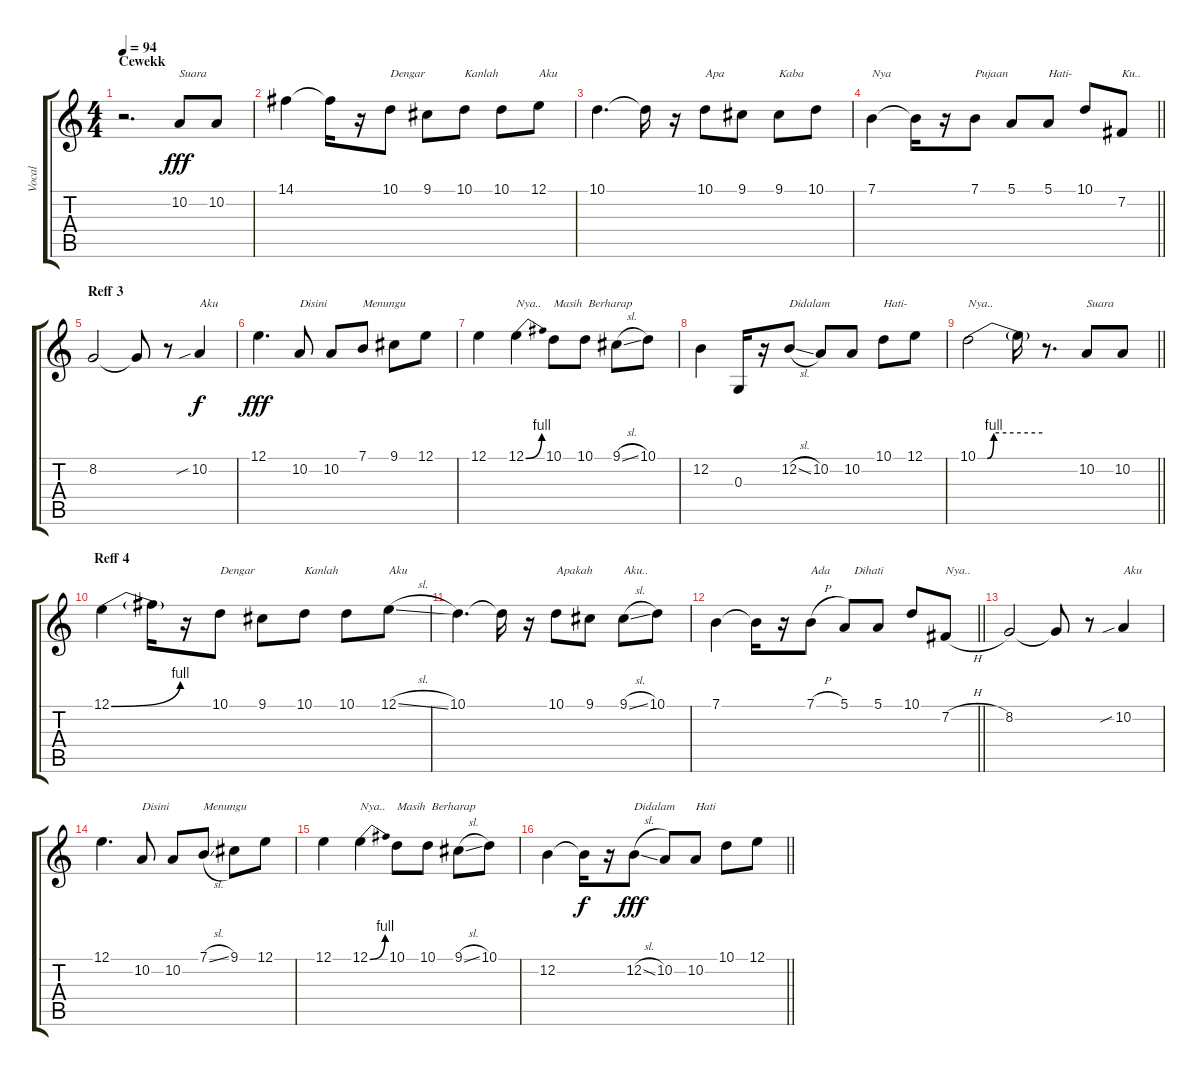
\track ("Vocal" "Vocal") {instrument drawbarorgan}
\staff {score tabs}
\tuning (E4 B3 G3 D3 A2 E2) {hide}
\ts (4 4)
\section ("" "Cewekk")
\tempo 94
\clef g2
\ks c
r.2{d dy fff instrument voiceoohs} 10.2.8{txt "Suara"} 10.2.8 |
14.1.4 14.1{t}.16 r.16 10.1.8{txt "Dengar"} 9.1.8 10.1.8{txt "Kanlah"} 10.1.8 12.1.8{txt "Aku"} |
10.1.4{d} 10.1{t}.16 r.16 10.1.8{txt "Apa"} 9.1.8 9.1.8{txt "Kaba"} 10.1.8 |
\barLineRight lightlight
7.1.4{txt "Nya"} 7.1{t}.16 r.16 7.1.8{txt "Pujaan"} 5.1.8 5.1.8{txt "Hati-"} 10.1.8 7.2.8{txt "Ku.."} |
\section ("" "Reff 3")
8.2.2 8.2{t}.8 r.8 10.2{sib}.4{txt "Aku" dy f instrument drawbarorgan} |
12.1.4{d dy fff} 10.2.8{txt "Disini"} 10.2.8 7.1.8{txt "Menungu"} 9.1.8 12.1.8 |
12.1.4 12.1{be (bend 0 0 60 4)}.4{txt "Nya.."} 10.1.8{txt "Masih  Berharap"} 10.1.8 9.1{sl}.8 10.1.8 |
12.2.4 0.3.16 r.16 12.2{sl}.8{txt "Didalam"} 10.2.8 10.2.8 10.1.8{txt "Hati-"} 12.1.8 |
\barLineRight lightlight
10.1{be (custom 0 0 9 0 15 4 60 4)}.2{txt "Nya.."} 10.1{t}.16 r.8{d} 10.2.8{txt "Suara"} 10.2.8 |
\section ("" "Reff 4")
12.1{be (bend 0 0 60 4)}.4 12.1{t}.16 r.16 10.1.8{txt "Dengar"} 9.1.8 10.1.8{txt "Kanlah"} 10.1.8 12.1{sl}.8{txt "Aku"} |
10.1.4{d} 10.1{t}.16 r.16 10.1.8{txt "Apakah"} 9.1.8 9.1{sl}.8{txt "Aku.."} 10.1.8 |
\barLineRight lightlight
7.1.4 7.1{t}.16 r.16 7.1{h}.8{txt "Ada        Dihati"} 5.1.8 5.1.8 10.1.8 7.2{h}.8{txt "Nya.."} |
8.2.2 8.2{t}.8 r.8 10.2{sib}.4{txt "Aku"} |
12.1.4{d} 10.2.8{txt "Disini"} 10.2.8 7.1{sl}.8{txt "Menungu"} 9.1.8 12.1.8 |
12.1.4 12.1{be (bend 0 0 60 4)}.4{txt "Nya.."} 10.1.8{txt "Masih  Berharap"} 10.1.8 9.1{sl}.8 10.1.8 |
\barLineRight lightlight
12.2.4 12.2{t}.16{dy f} r.16 12.2{sl}.8{txt "Didalam" dy fff} 10.2.8 10.2.8{txt "Hati"} 10.1.8 12.1.8
